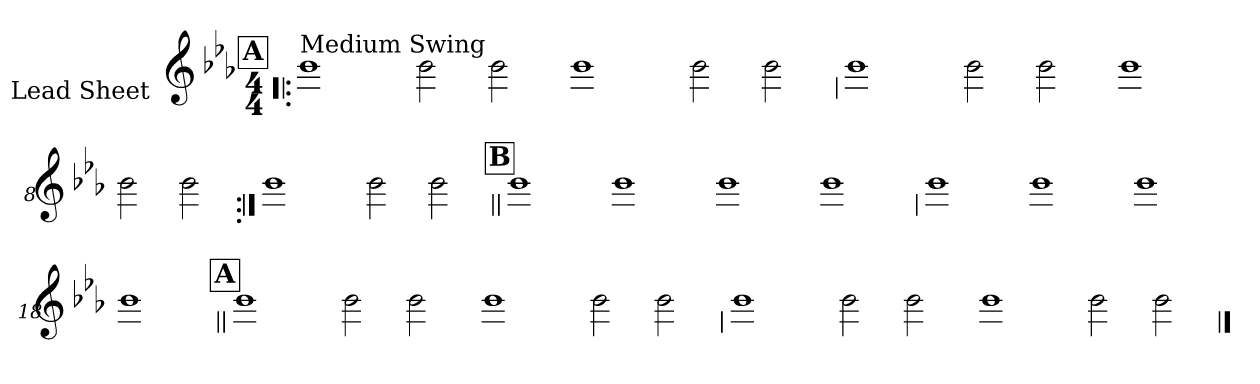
**kern
*part1
*staff1
*I"Lead Sheet
*stria0
*clefG2
*k[b-e-a-]
*c:
*M4/4
!!LO:REH:place=s1:a:t=A
=1!|:
!LO:TX:a:t=Medium Swing
1b-
=2-
2b-
2b-
=3-
1b-
=4-
2b-
2b-
!!LO:LB:g=z
=5
1b-
=6-
2b-
2b-
=7-
1b-
=8-
2b-
2b-
!!LO:LB:g=z
=9:|!
1b-
=10-
2b-
2b-
!!LO:LB:g=z
!!LO:REH:place=s1:a:t=B
=11||
1b-
=12-
1b-
=13-
1b-
=14-
1b-
!!LO:LB:g=z
=15
1b-
=16-
1b-
=17-
1b-
=18-
1b-
!!LO:LB:g=z
!!LO:REH:place=s1:a:t=A
=19||
1b-
=20-
2b-
2b-
=21-
1b-
=22-
2b-
2b-
!!LO:LB:g=z
=23
1b-
=24-
2b-
2b-
=25-
1b-
=26-
2b-
2b-
==
*-
